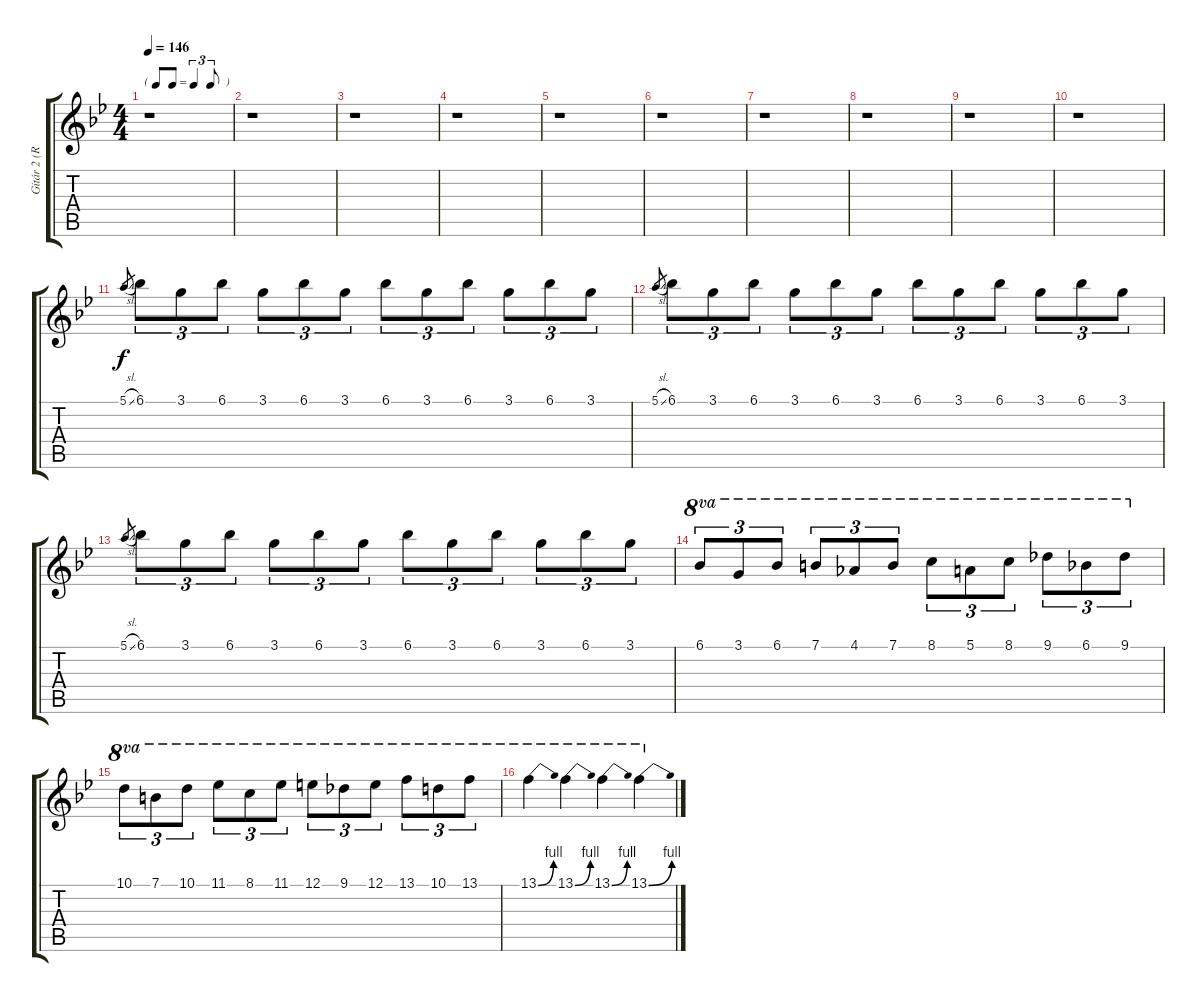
\track ("Gitár 2 (Ritchie Blackmore)" "Gitár 2 (R") {instrument distortionguitar}
\staff {score tabs}
\tuning (E4 B3 G3 D3 A2 E2) {hide}
\ts (4 4)
\tf triplet8th
\tempo 146
\clef g2
\ks bb
r.1{dy f} |
r.1 |
r.1 |
r.1 |
r.1 |
r.1 |
r.1 |
r.1 |
r.1 |
r.1 |
5.1{sl}.8{gr} 6.1.8{tu (3 2)} 3.1.8{tu (3 2)} 6.1.8{tu (3 2)} 3.1.8{tu (3 2)} 6.1.8{tu (3 2)} 3.1.8{tu (3 2)} 6.1.8{tu (3 2)} 3.1.8{tu (3 2)} 6.1.8{tu (3 2)} 3.1.8{tu (3 2)} 6.1.8{tu (3 2)} 3.1.8{tu (3 2)} |
5.1{sl}.8{gr} 6.1.8{tu (3 2)} 3.1.8{tu (3 2)} 6.1.8{tu (3 2)} 3.1.8{tu (3 2)} 6.1.8{tu (3 2)} 3.1.8{tu (3 2)} 6.1.8{tu (3 2)} 3.1.8{tu (3 2)} 6.1.8{tu (3 2)} 3.1.8{tu (3 2)} 6.1.8{tu (3 2)} 3.1.8{tu (3 2)} |
5.1{sl}.8{gr} 6.1.8{tu (3 2)} 3.1.8{tu (3 2)} 6.1.8{tu (3 2)} 3.1.8{tu (3 2)} 6.1.8{tu (3 2)} 3.1.8{tu (3 2)} 6.1.8{tu (3 2)} 3.1.8{tu (3 2)} 6.1.8{tu (3 2)} 3.1.8{tu (3 2)} 6.1.8{tu (3 2)} 3.1.8{tu (3 2)} |
6.1.8{tu (3 2) ot 8va} 3.1.8{tu (3 2) ot 8va} 6.1.8{tu (3 2) ot 8va} 7.1.8{tu (3 2) ot 8va} 4.1.8{tu (3 2) ot 8va} 7.1.8{tu (3 2) ot 8va} 8.1.8{tu (3 2) ot 8va} 5.1.8{tu (3 2) ot 8va} 8.1.8{tu (3 2) ot 8va} 9.1.8{tu (3 2) ot 8va} 6.1.8{tu (3 2) ot 8va} 9.1.8{tu (3 2) ot 8va} |
10.1.8{tu (3 2) ot 8va} 7.1.8{tu (3 2) ot 8va} 10.1.8{tu (3 2) ot 8va} 11.1.8{tu (3 2) ot 8va} 8.1.8{tu (3 2) ot 8va} 11.1.8{tu (3 2) ot 8va} 12.1.8{tu (3 2) ot 8va} 9.1.8{tu (3 2) ot 8va} 12.1.8{tu (3 2) ot 8va} 13.1.8{tu (3 2) ot 8va} 10.1.8{tu (3 2) ot 8va} 13.1.8{tu (3 2) ot 8va} |
13.1{be (bend 0 0 60 4)}.4{ot 8va} 13.1{be (bend 0 0 60 4)}.4{ot 8va} 13.1{be (bend 0 0 60 4)}.4{ot 8va} 13.1{be (bend 0 0 60 4)}.4{ot 8va}
